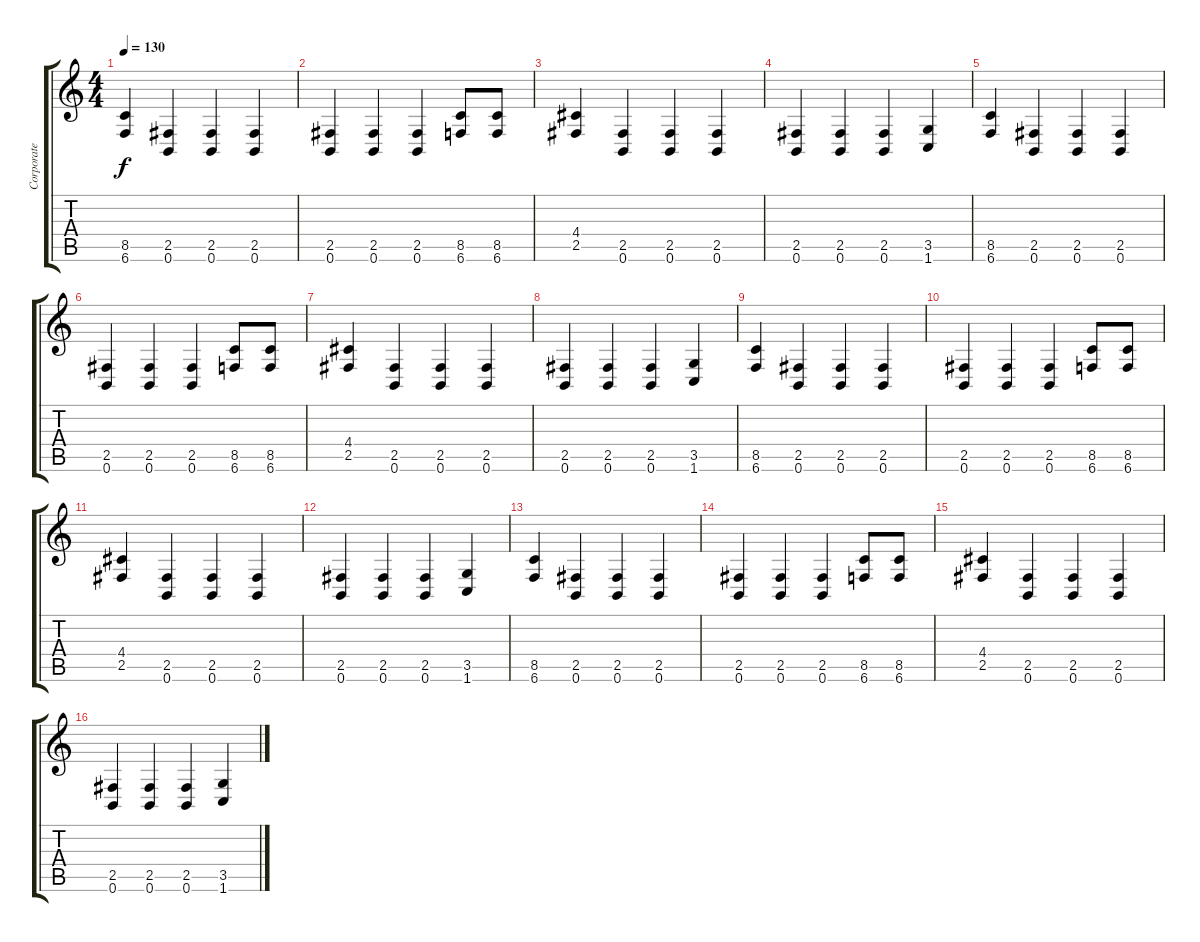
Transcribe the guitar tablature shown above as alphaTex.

\track ("Corporate Death (R)" "Corporate ") {instrument distortionguitar}
\staff {score tabs}
\tuning (B3 Gb3 D3 A2 E2 B1) {hide}
\ts (4 4)
\tempo 130
\clef g2
\ks c
(8.5 6.6).4{dy f instrument distortionguitar} (2.5 0.6).4 (2.5 0.6).4 (2.5 0.6).4 |
(2.5 0.6).4 (2.5 0.6).4 (2.5 0.6).4 (8.5 6.6).8 (8.5 6.6).8 |
(4.4 2.5).4 (2.5 0.6).4 (2.5 0.6).4 (2.5 0.6).4 |
(2.5 0.6).4 (2.5 0.6).4 (2.5 0.6).4 (3.5 1.6).4 |
(8.5 6.6).4 (2.5 0.6).4 (2.5 0.6).4 (2.5 0.6).4 |
(2.5 0.6).4 (2.5 0.6).4 (2.5 0.6).4 (8.5 6.6).8 (8.5 6.6).8 |
(4.4 2.5).4 (2.5 0.6).4 (2.5 0.6).4 (2.5 0.6).4 |
(2.5 0.6).4 (2.5 0.6).4 (2.5 0.6).4 (3.5 1.6).4 |
(8.5 6.6).4 (2.5 0.6).4 (2.5 0.6).4 (2.5 0.6).4 |
(2.5 0.6).4 (2.5 0.6).4 (2.5 0.6).4 (8.5 6.6).8 (8.5 6.6).8 |
(4.4 2.5).4 (2.5 0.6).4 (2.5 0.6).4 (2.5 0.6).4 |
(2.5 0.6).4 (2.5 0.6).4 (2.5 0.6).4 (3.5 1.6).4 |
(8.5 6.6).4 (2.5 0.6).4 (2.5 0.6).4 (2.5 0.6).4 |
(2.5 0.6).4 (2.5 0.6).4 (2.5 0.6).4 (8.5 6.6).8 (8.5 6.6).8 |
(4.4 2.5).4 (2.5 0.6).4 (2.5 0.6).4 (2.5 0.6).4 |
(2.5 0.6).4 (2.5 0.6).4 (2.5 0.6).4 (3.5 1.6).4
